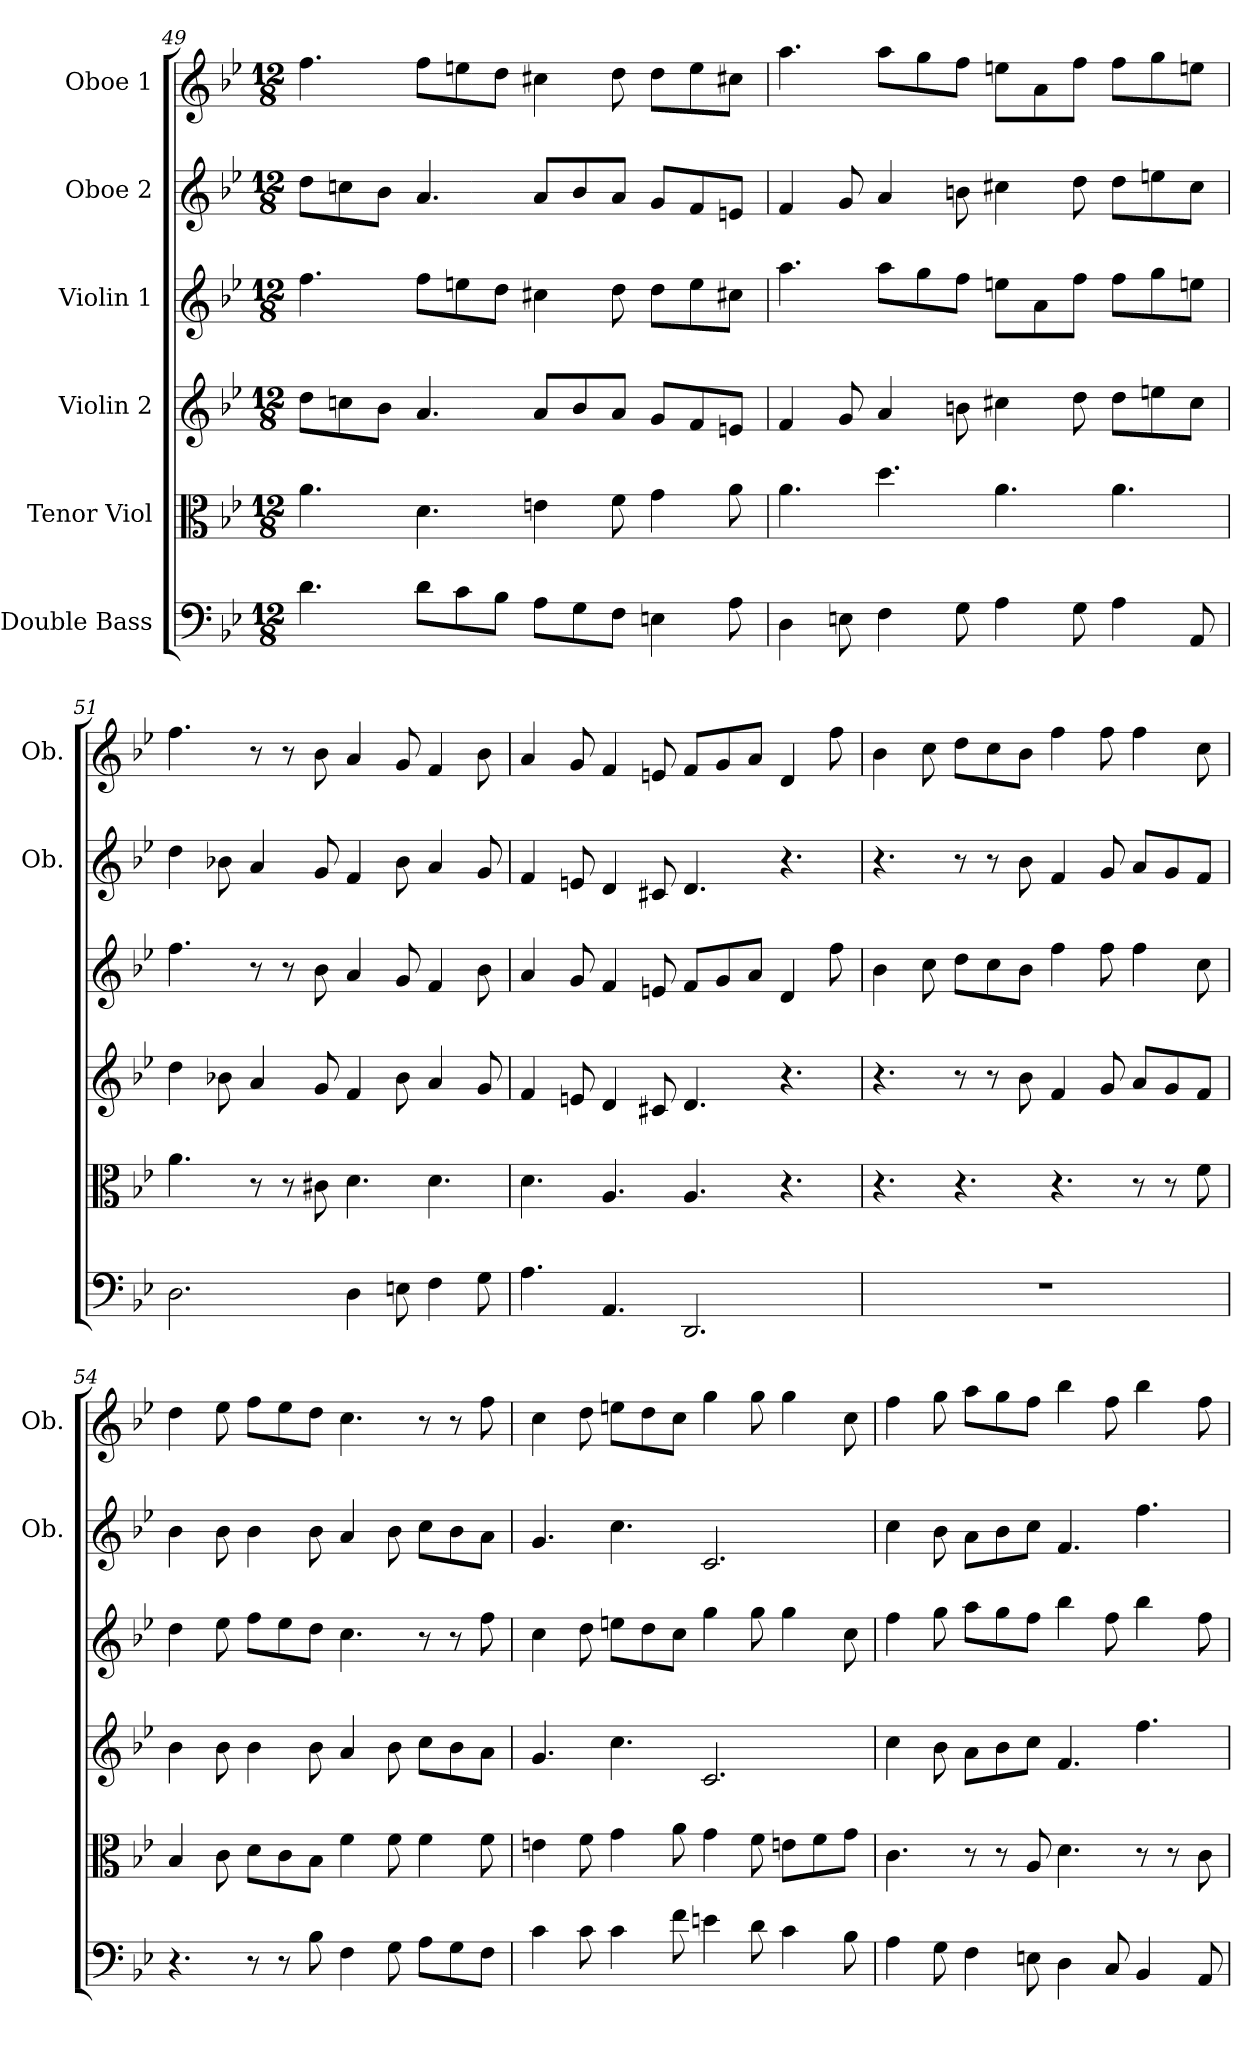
**kern	**kern	**kern	**kern	**kern	**kern
*part6	*part5	*part4	*part3	*part2	*part1
*staff6	*staff5	*staff4	*staff3	*staff2	*staff1
*I"Double Bass	*I"Tenor Viol	*I"Violin 2	*I"Violin 1	*I"Oboe 2	*I"Oboe 1
*	*	*	*	*I'Ob.	*I'Ob.
*clefF4	*clefC3	*clefG2	*clefG2	*clefG2	*clefG2
*k[b-e-]	*k[b-e-]	*k[b-e-]	*k[b-e-]	*k[b-e-]	*k[b-e-]
*B-:	*B-:	*B-:	*B-:	*B-:	*B-:
*M12/8	*M12/8	*M12/8	*M12/8	*M12/8	*M12/8
=49	=49	=49	=49	=49	=49
4.d\	4.a\	8dd\L	4.ff\	8dd\L	4.ff\
.	.	8ccn\	.	8ccn\	.
.	.	8b-\J	.	8b-\J	.
8d\L	4.d\	4.a/	8ff\L	4.a/	8ff\L
8c\	.	.	8een\	.	8een\
8B-\J	.	.	8dd\J	.	8dd\J
8A\L	4en\	8a/L	4cc#X\	8a/L	4cc#X\
8G\	.	8b-/	.	8b-/	.
8F\J	8f\	8a/J	8dd\	8a/J	8dd\
4En\	4g\	8g/L	8dd\L	8g/L	8dd\L
.	.	8f/	8ee\	8f/	8ee\
8A\	8a\	8en/J	8cc#X\J	8en/J	8cc#X\J
!!LO:LB:g=z
=50	=50	=50	=50	=50	=50
4D\	4.a\	4f/	4.aa\	4f/	4.aa\
8En\	.	8g/	.	8g/	.
4F\	4.dd\	4a/	8aa\L	4a/	8aa\L
.	.	.	8gg\	.	8gg\
8G\	.	8bn\	8ff\J	8bn\	8ff\J
4A\	4.a\	4cc#X\	8een\L	4cc#X\	8een\L
.	.	.	8a\	.	8a\
8G\	.	8dd\	8ff\J	8dd\	8ff\J
4A\	4.a\	8dd\L	8ff\L	8dd\L	8ff\L
.	.	8een\	8gg\	8een\	8gg\
8AA/	.	8cc#\J	8een\J	8cc#\J	8een\J
=51	=51	=51	=51	=51	=51
2.D\	4.a\	4dd\	4.ff\	4dd\	4.ff\
.	.	8b-X\	.	8b-X\	.
.	8r	4a/	8r	4a/	8r
.	8r	.	8r	.	8r
.	8c#X\	8g/	8b-\	8g/	8b-\
4D\	4.d\	4f/	4a/	4f/	4a/
8En\	.	8b-\	8g/	8b-\	8g/
4F\	4.d\	4a/	4f/	4a/	4f/
8G\	.	8g/	8b-\	8g/	8b-\
=52	=52	=52	=52	=52	=52
4.A\	4.d\	4f/	4a/	4f/	4a/
.	.	8en/	8g/	8en/	8g/
4.AA/	4.A/	4d/	4f/	4d/	4f/
.	.	8c#X/	8en/	8c#X/	8en/
2.DD/	4.A/	4.d/	8f/L	4.d/	8f/L
.	.	.	8g/	.	8g/
.	.	.	8a/J	.	8a/J
.	4.r	4.r	4d/	4.r	4d/
.	.	.	8ff\	.	8ff\
!!LO:PB:g=z
=53	=53	=53	=53	=53	=53
1.r	4.r	4.r	4b-\	4.r	4b-\
.	.	.	8cc\	.	8cc\
.	4.r	8r	8dd\L	8r	8dd\L
.	.	8r	8cc\	8r	8cc\
.	.	8b-\	8b-\J	8b-\	8b-\J
.	4.r	4f/	4ff\	4f/	4ff\
.	.	8g/	8ff\	8g/	8ff\
.	8r	8a/L	4ff\	8a/L	4ff\
.	8r	8g/	.	8g/	.
.	8f\	8f/J	8cc\	8f/J	8cc\
=54	=54	=54	=54	=54	=54
4.r	4B-/	4b-\	4dd\	4b-\	4dd\
.	8c\	8b-\	8ee-\	8b-\	8ee-\
8r	8d\L	4b-\	8ff\L	4b-\	8ff\L
8r	8c\	.	8ee-\	.	8ee-\
8B-\	8B-\J	8b-\	8dd\J	8b-\	8dd\J
4F\	4f\	4a/	4.cc\	4a/	4.cc\
8G\	8f\	8b-\	.	8b-\	.
8A\L	4f\	8cc\L	8r	8cc\L	8r
8G\	.	8b-\	8r	8b-\	8r
8F\J	8f\	8a\J	8ff\	8a\J	8ff\
=55	=55	=55	=55	=55	=55
4c\	4en\	4.g/	4cc\	4.g/	4cc\
8c\	8f\	.	8dd\	.	8dd\
4c\	4g\	4.cc\	8een\L	4.cc\	8een\L
.	.	.	8dd\	.	8dd\
8f\	8a\	.	8cc\J	.	8cc\J
4en\	4g\	2.c/	4gg\	2.c/	4gg\
8d\	8f\	.	8gg\	.	8gg\
4c\	8en\L	.	4gg\	.	4gg\
.	8f\	.	.	.	.
8B-\	8g\J	.	8cc\	.	8cc\
!!LO:LB:g=z
=56	=56	=56	=56	=56	=56
4A\	4.c\	4cc\	4ff\	4cc\	4ff\
8G\	.	8b-\	8gg\	8b-\	8gg\
4F\	8r	8a\L	8aa\L	8a\L	8aa\L
.	8r	8b-\	8gg\	8b-\	8gg\
8En\	8A/	8cc\J	8ff\J	8cc\J	8ff\J
4D\	4.d\	4.f/	4bb-\	4.f/	4bb-\
8C/	.	.	8ff\	.	8ff\
4BB-/	8r	4.ff\	4bb-\	4.ff\	4bb-\
.	8r	.	.	.	.
8AA/	8c\	.	8ff\	.	8ff\
=	=	=	=	=	=
*-	*-	*-	*-	*-	*-
